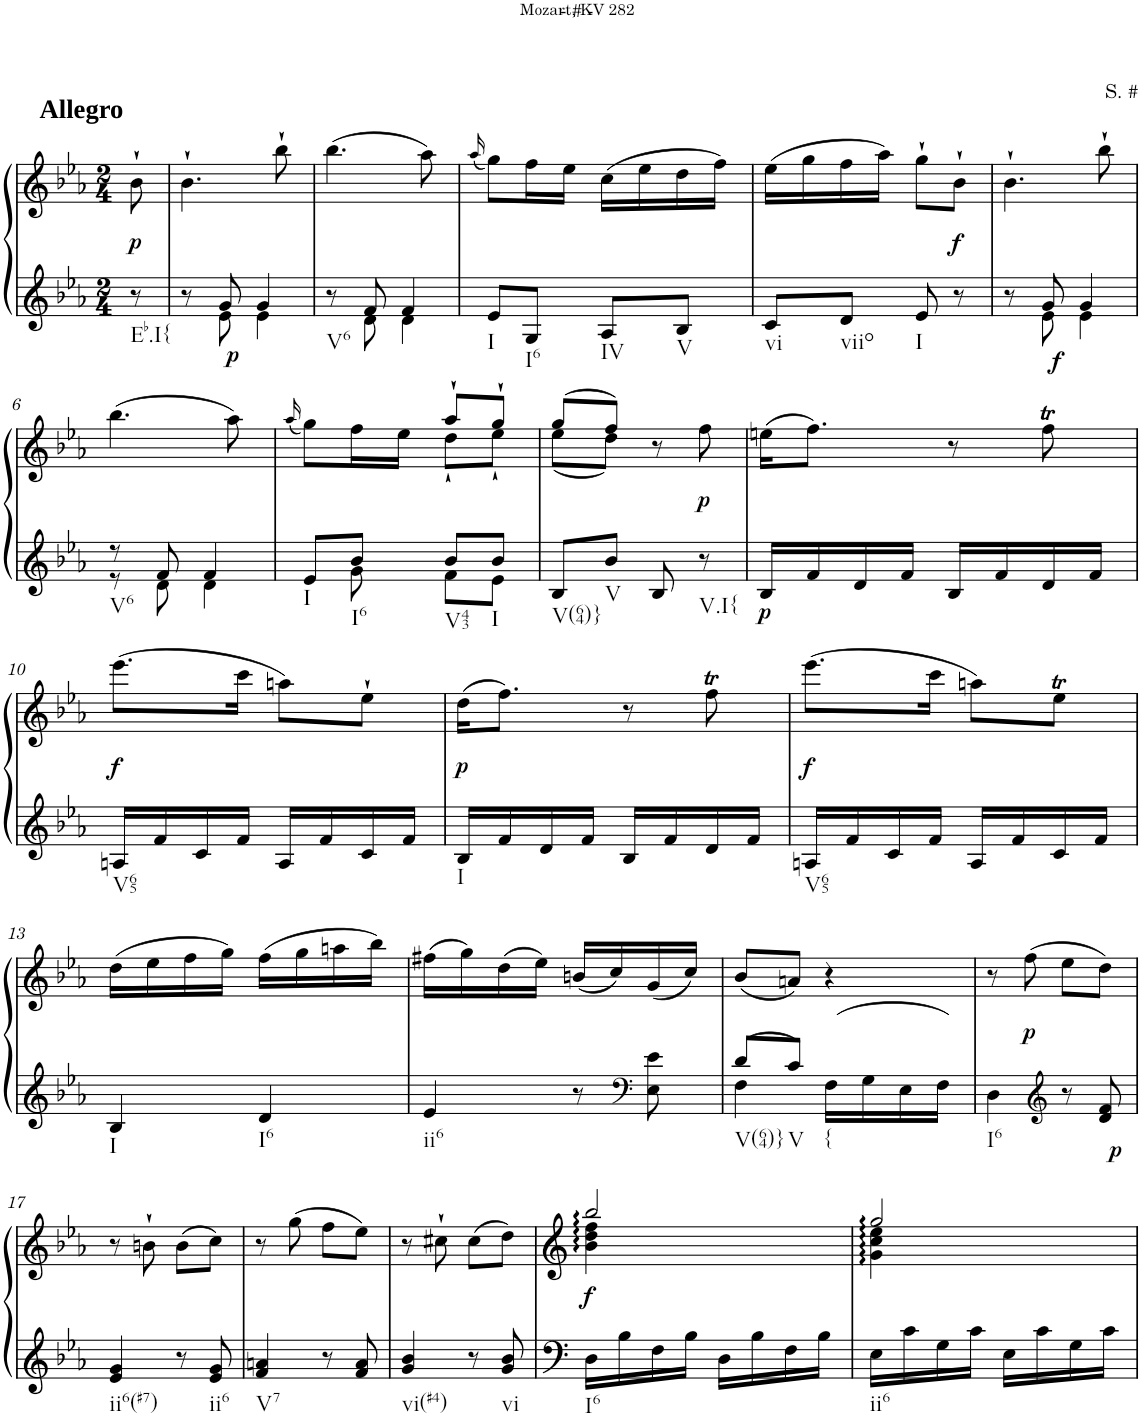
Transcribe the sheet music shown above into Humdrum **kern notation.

**kern	**kern	**dynam
*part1	*part1	*part1
*staff2	*staff1	*staff1/2
*I"Klavier linke Hand	*	*
*clefG2	*clefG2	*
*k[b-e-a-]	*k[b-e-a-]	*
*M2/4	*M2/4	*
=	=	=
*^	*	*
!	!	!LO:TX:a:B:t=Allegro	!
!LO:TX:b:t=Eb.I{	!	!	!
!	!	!	!LO:DY:b
8r	8ryy	8b-`\	p
=1	=1	=1	=1
8r	8ryy	4.b-`\	.
!	!	!	!LO:DY:b=2
8g/	8e-\	.	p
4g/	4e-\	.	.
.	.	8bb-`\	.
=2	=2	=2	=2
!LO:TX:b:t=V6	!	!	!
8r	8ryy	(4.bb-\	.
8f/	8d\	.	.
4f/	4d\	.	.
.	.	8aa-\)	.
*v	*v	*	*
=3	=3	=3
.	(16qaa-/	.
!LO:TX:b:t=I	!	!
8e-/L	8gg\L)	.
!LO:TX:b:t=I6	!	!
8G/J	16ff\L	.
.	16ee-\JJ	.
!LO:TX:b:t=IV	!	!
8A-/L	(16cc\LL	.
.	16ee-\	.
!LO:TX:b:t=V	!	!
8B-/J	16dd\	.
.	16ff\JJ)	.
=4	=4	=4
!LO:TX:b:t=vi	!	!
8c/L	(16ee-\LL	.
.	16gg\	.
!LO:TX:b:t=viio	!	!
8d/J	16ff\	.
.	16aa-\JJ)	.
!LO:TX:b:t=I	!	!
8e-/	8gg`\L	.
!	!	!LO:DY:b
8r	8b-`\J	f
=5	=5	=5
*^	*	*
8r	8ryy	4.b-`\	.
!	!	!	!LO:DY:b=2
8g/	8e-\	.	f
4g/	4e-\	.	.
.	.	8bb-`\	.
!!LO:LB:g=z
=6	=6	=6	=6
!LO:TX:b:t=V6	!	!	!
8r	8r	(4.bb-\	.
8f/	8d\	.	.
4f/	4d\	.	.
.	.	8aa-\)	.
=7	=7	=7	=7
.	.	(16qaa-/	.
*	*	*^	*
!LO:TX:b:t=I	!	!	!	!
8e-/L	8ryy	8gg\L)	4ryy	.
!LO:TX:b:t=I6	!	!	!	!
8b-/J	8g\	16ff\L	.	.
.	.	16ee-\JJ	.	.
!LO:TX:b:t=V43	!	!	!	!
8b-/L	8f\L	8aa-`/L	8dd`\L	.
!LO:TX:b:t=I	!	!	!	!
8b-/J	8e-\J	8gg`/J	8ee-`\J	.
=8	=8	=8	=8	=8
!LO:TX:b:t=V(64)}	!	!	!	!
*v	*v	*	*	*
8B-/L	(8gg/L	(8ee-\L	.
!LO:TX:b:t=V	!	!	!
8b-/J	8ff/J)	8dd\J)	.
8B-/	8r	4ryy	.
!LO:TX:b:t=V.I{	!	!	!
!	!	!	!LO:DY:b
8r	8ff\	.	p
*	*v	*v	*
=9	=9	=9
!	!	!LO:DY:b=2
16B-/LL	(16een\KL	p
16f/	8.ff\J)	.
16d/	.	.
16f/JJ	.	.
16B-/LL	8r	.
16f/	.	.
16d/	8ffT\	.
16f/JJ	.	.
!!LO:LB:g=z
=10	=10	=10
!LO:TX:b:t=V65	!	!
!	!	!LO:DY:b
16An/LL	(8.eee-\L	f
16f/	.	.
16c/	.	.
16f/JJ	16ccc\Jk	.
16A/LL	8aan\L)	.
16f/	.	.
16c/	8ee-`\J	.
16f/JJ	.	.
=11	=11	=11
!LO:TX:b:t=I	!	!
!	!	!LO:DY:b
16B-/LL	(16dd\KL	p
16f/	8.ff\J)	.
16d/	.	.
16f/JJ	.	.
16B-/LL	8r	.
16f/	.	.
16d/	8ffT\	.
16f/JJ	.	.
=12	=12	=12
!LO:TX:b:t=V65	!	!
!	!	!LO:DY:b
16An/LL	(8.eee-\L	f
16f/	.	.
16c/	.	.
16f/JJ	16ccc\Jk	.
16A/LL	8aan\L)	.
16f/	.	.
16c/	8ee-T\J	.
16f/JJ	.	.
!!LO:LB:g=z
=13	=13	=13
!LO:TX:b:t=I	!	!
4B-/	(16dd\LL	.
.	16ee-\	.
.	16ff\	.
.	16gg\JJ)	.
!LO:TX:b:t=I6	!	!
4d/	(16ff\LL	.
.	16gg\	.
.	16aan\	.
.	16bb-\JJ)	.
=14	=14	=14
!LO:TX:b:t=ii6	!	!
4e-/	(16ff#X\LL	.
.	16gg\)	.
.	(16dd\	.
.	16ee-\JJ)	.
8r	(16bn/LL	.
.	16cc/)	.
*clefF4	*	*
8E-\ 8e-\	(16g/	.
.	16cc/JJ)	.
=15	=15	=15
*^	*	*
!LO:TX:b:t=V(64)}	!	!	!
8d/L	4F\	(8b-/L	.
!LO:TX:b:t=V	!	!	!
8c/J	.	8an/J)	.
!LO:TX:b:t={	!	!	!
16F\LL	4ryy	4r	.
16G\	.	.	.
16E-\	.	.	.
16F\JJ	.	.	.
*v	*v	*	*
=16	=16	=16
!LO:TX:b:t=I6	!	!
4D\	8r	.
!	!	!LO:DY:b
.	(8ff\	p
*clefG2	*	*
8r	8ee-\L	.
!	!	!LO:DY:b=2
8d/ 8f/	8dd\J)	p
!!LO:LB:g=z
=17	=17	=17
!LO:TX:b:t=ii6(#7)	!	!
4e-/ 4g/	8r	.
.	8bn`\	.
8r	(8b\L	.
!LO:TX:b:t=ii6	!	!
8e-/ 8g/	8cc\J)	.
=18	=18	=18
!LO:TX:b:t=V7	!	!
4f/ 4an/	8r	.
.	(8gg\	.
8r	8ff\L	.
8f/ 8a/	8ee-\J)	.
=19	=19	=19
!LO:TX:b:t=vi(#4)	!	!
4g/ 4b-/	8r	.
.	8cc#X`\	.
8r	(8cc#\L	.
!LO:TX:b:t=vi	!	!
8g/ 8b-/	8dd\J)	.
=20	=20	=20
*	*^	*
!LO:TX:b:t=I6	!	!	!
!	!	!	!LO:DY:b
16D\LL	2bb-/	4b-\ 4dd\ 4ff\	f
16B-\	.	.	.
16F\	.	.	.
16B-\JJ	.	.	.
16D\LL	.	4ryy	.
16B-\	.	.	.
16F\	.	.	.
16B-\JJ	.	.	.
=21	=21	=21	=21
!LO:TX:b:t=ii6	!	!	!
16E-\LL	2gg/	4g\ 4cc\ 4ee-\	.
16c\	.	.	.
16G\	.	.	.
16c\JJ	.	.	.
16E-\LL	.	4ryy	.
16c\	.	.	.
16G\	.	.	.
16c\JJ	.	.	.
*	*v	*v	*
=	=	=
*-	*-	*-
